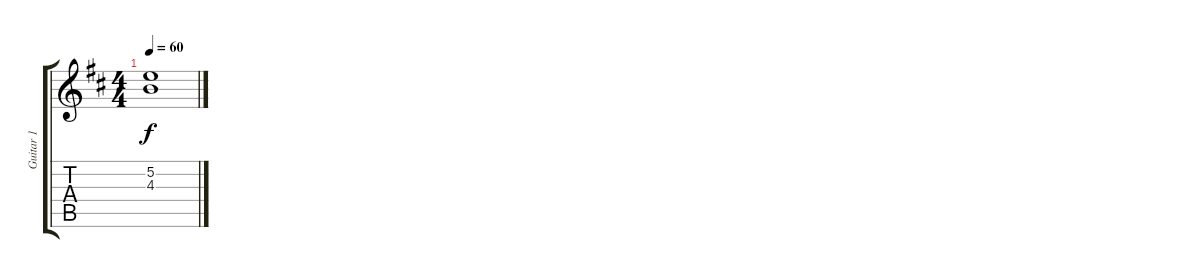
\track ("Guitar 1" "Guitar 1") {instrument distortionguitar}
\staff {score tabs}
\tuning (E4 B3 G3 D3 A2 E2) {hide}
\ts (4 4)
\tempo 60
\clef g2
\ks d
(5.2{t} 4.3{t}).1{dy f}
